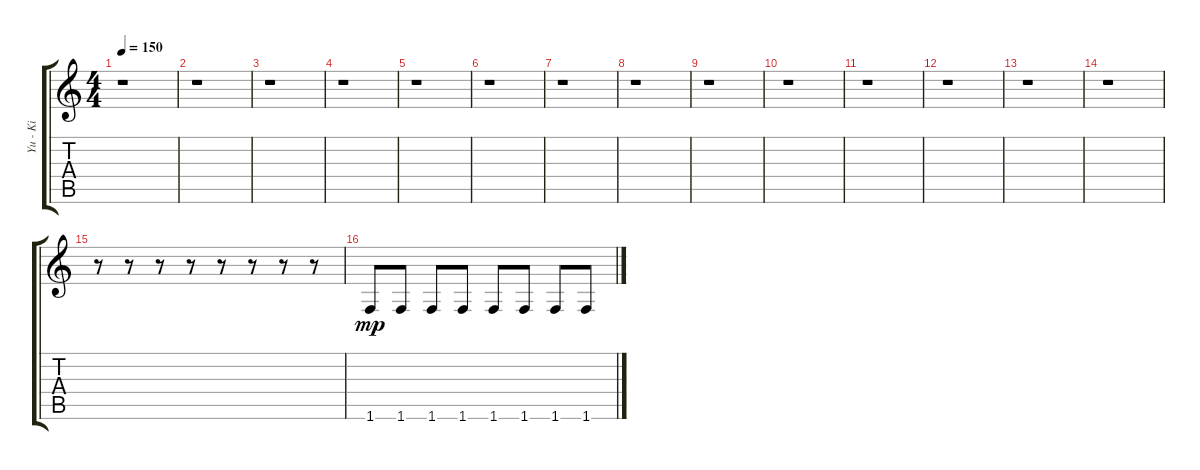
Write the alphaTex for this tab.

\track ("Yu - Ki" "Yu - Ki") {instrument slapbass2}
\staff {score tabs}
\tuning (E4 B3 G3 D3 A2 E2) {hide}
\ts (4 4)
\tempo 150
\clef g2
\ks c
r.1{dy mp} |
r.1 |
r.1 |
r.1 |
r.1 |
r.1 |
r.1 |
r.1 |
r.1 |
r.1 |
r.1 |
r.1 |
r.1 |
r.1 |
r.8 r.8 r.8 r.8 r.8 r.8 r.8 r.8 |
1.6.8 1.6.8 1.6.8 1.6.8 1.6.8 1.6.8 1.6.8 1.6.8
